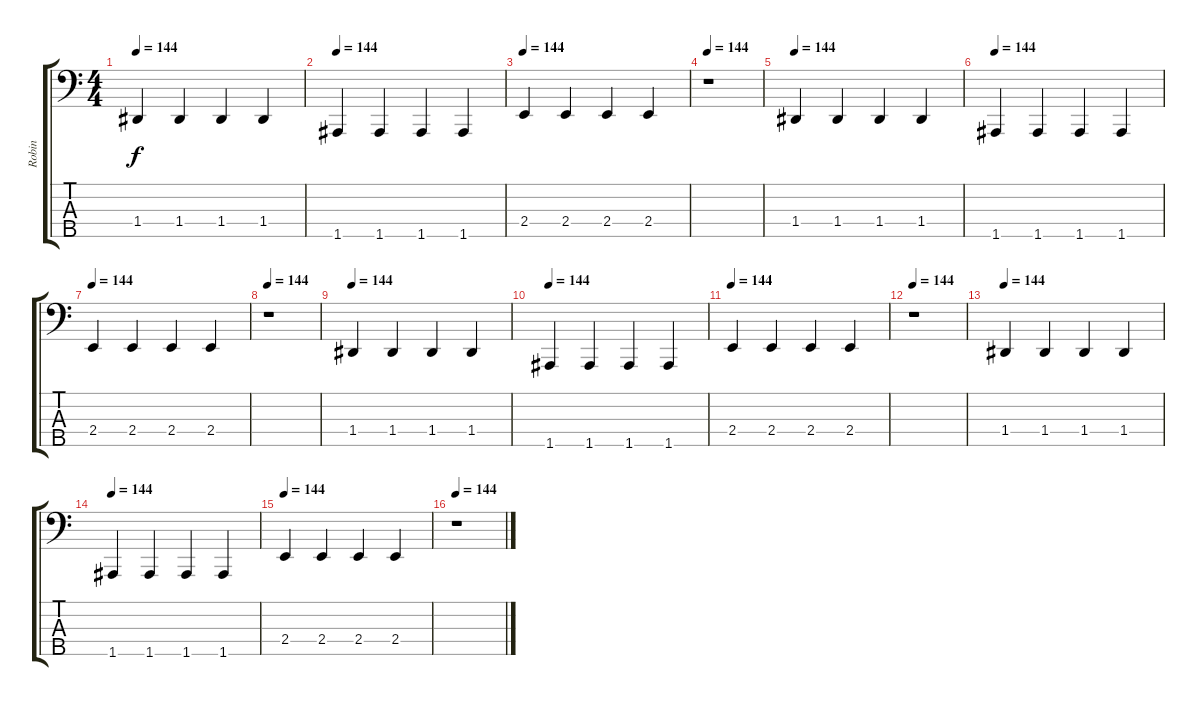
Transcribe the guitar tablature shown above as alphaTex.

\track ("Robin" "Robin") {instrument electricbassfinger}
\staff {score tabs}
\tuning (F2 C2 G1 D1 A0) {hide}
\ts (4 4)
\tempo 144
\clef f4
\ks c
1.4.4{dy f} 1.4.4 1.4.4 1.4.4 |
\tempo 144
1.5.4 1.5.4 1.5.4 1.5.4 |
\tempo 144
2.4.4 2.4.4 2.4.4 2.4.4 |
\tempo 144
r.1 |
\tempo 144
1.4.4 1.4.4 1.4.4 1.4.4 |
\tempo 144
1.5.4 1.5.4 1.5.4 1.5.4 |
\tempo 144
2.4.4 2.4.4 2.4.4 2.4.4 |
\tempo 144
r.1 |
\tempo 144
1.4.4 1.4.4 1.4.4 1.4.4 |
\tempo 144
1.5.4 1.5.4 1.5.4 1.5.4 |
\tempo 144
2.4.4 2.4.4 2.4.4 2.4.4 |
\tempo 144
r.1 |
\tempo 144
1.4.4 1.4.4 1.4.4 1.4.4 |
\tempo 144
1.5.4 1.5.4 1.5.4 1.5.4 |
\tempo 144
2.4.4 2.4.4 2.4.4 2.4.4 |
\tempo 144
r.1
